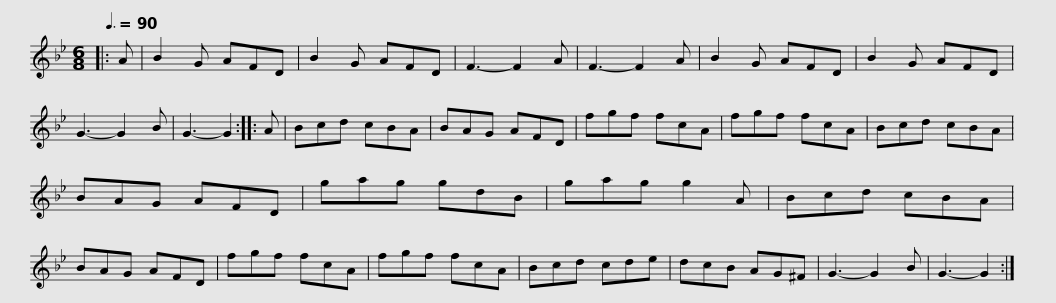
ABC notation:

X:1
L:1/8
Q:3/8=90
M:6/8
I:linebreak $
K:Gmin
V:1 treble
V:1
|: A | B2 G AFD | B2 G AFD | F3- F2 A | F3- F2 A | %5
 B2 G AFD | B2 G AFD | G3- G2 B | G3- G2 :: A |$ %10
 Bcd cBA | BAG AFD | fgf fcA | fgf fcA | Bcd cBA | %15
 BAG AFD | gag gdB |$ gag g2 A | Bcd cBA | BAG AFD | %20
 fgf fcA | fgf fcA | Bcd cde | dcB AG^F |$ G3- G2 B | %25
 G3- G2 :| %26
